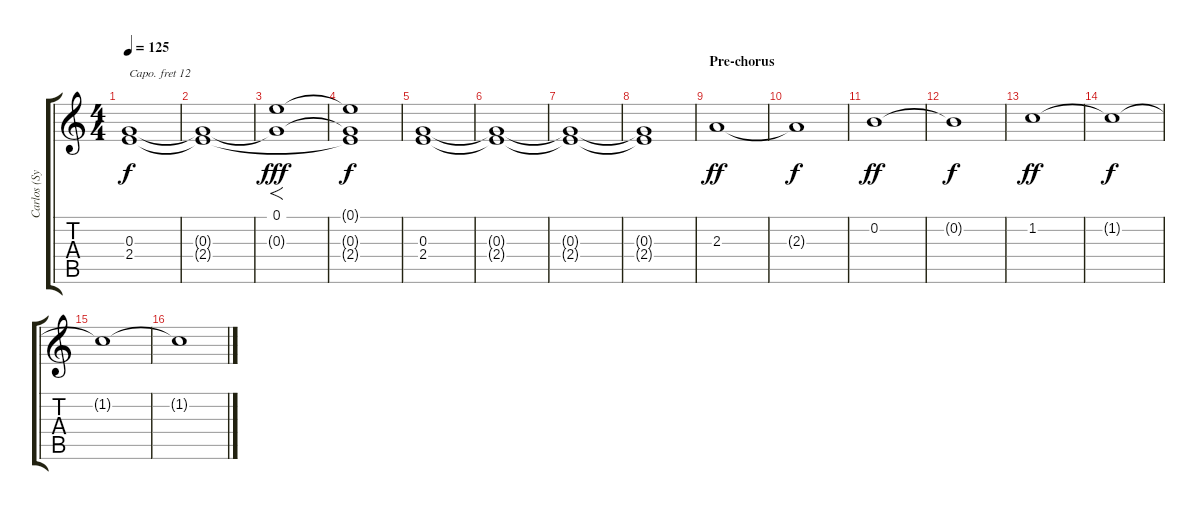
\track ("Carlos (Synth Left)" "Carlos (Sy") {instrument stringensemble1}
\staff {score tabs}
\capo 12
\tuning (E4 B3 G3 D3 A2 E2) {hide}
\ts (4 4)
\tempo 125
\clef g2
\ks c
(0.3{t} 2.4{t}).1{dy f} |
(0.3{t} 2.4{t}).1 |
(0.1 0.3{t}).1{f dy fff} |
(0.1{t} 0.3{t} 2.4{t}).1{dy f} |
(0.3 2.4).1 |
(0.3{t} 2.4{t}).1 |
(0.3{t} 2.4{t}).1 |
(0.3{t} 2.4{t}).1 |
\section ("" "Pre-chorus")
2.3.1{dy ff volume 13 instrument synthstrings2} |
2.3{t}.1{dy f} |
0.2.1{dy ff} |
0.2{t}.1{dy f} |
1.2.1{dy ff} |
1.2{t}.1{dy f} |
1.2{t}.1 |
1.2{t}.1
